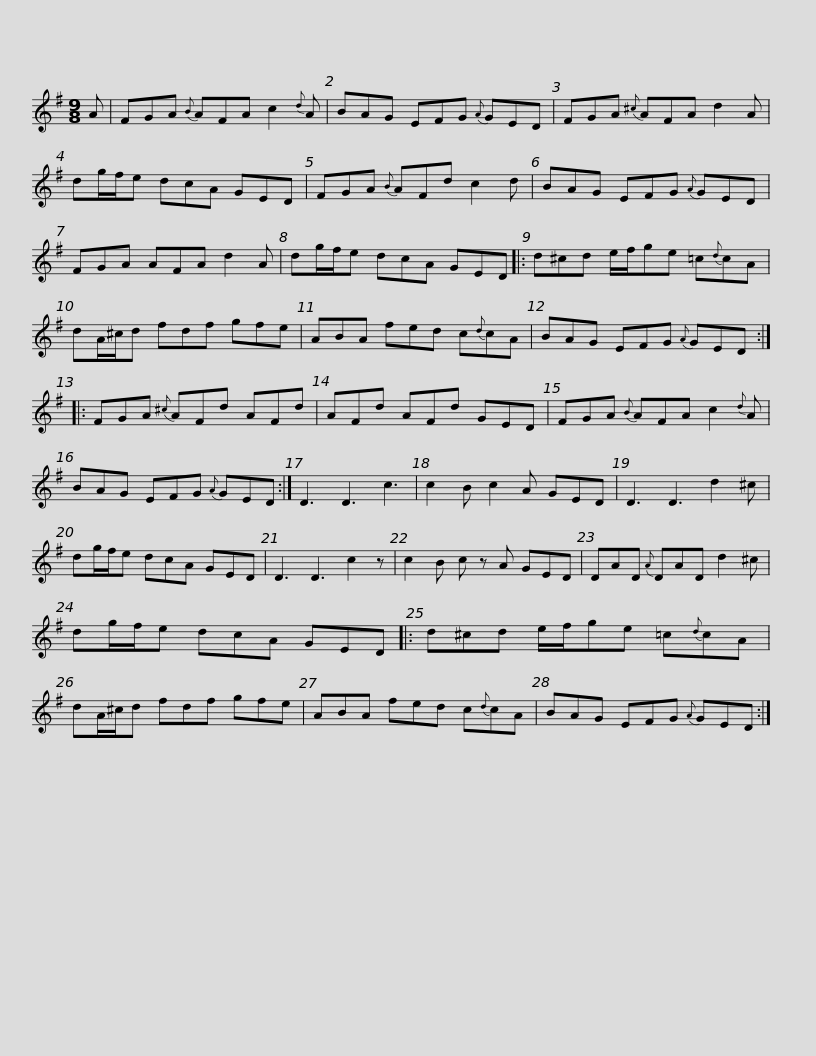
X:1
L:1/8
M:9/8
I:linebreak $
K:G
V:1 treble
V:1
 A | FGA{B} AFA c2{d} A | BAG EFG{A} GED | FGA{^c} AFA d2 A | dg/f/e dcA GED |$ %5
 FGA{B} AFd c2 d | BAG EFG{A} GED | FGA AFA d2 A | dg/f/e dcA GED |:$ d^cd e/f/ge =c{d}cA | %10
 dA/^c/d fdf gfe | ABA fed c{d}cA | BAG EFG{A} GED ::$ FGA{^c} AFd AFd | AFd AFd GED | %15
 FGA{B} AFA c2{d} A | BAG EFG{A} GED :|$ D3 D3 c3 | c2 B c2 A GED | D3 D3 d2 ^c | %20
 dg/f/e dcA GED | D3 D3 c2 z | c2 B c z A GED |$ DAD{A} DAD d2 ^c | dg/f/e dcA GED |: %25
 d^cd e/f/ge =c{d}cA | dA/^c/d fdf gfe |$ ABA fed c{d}cA | BAG EFG{A} GED :| %29
